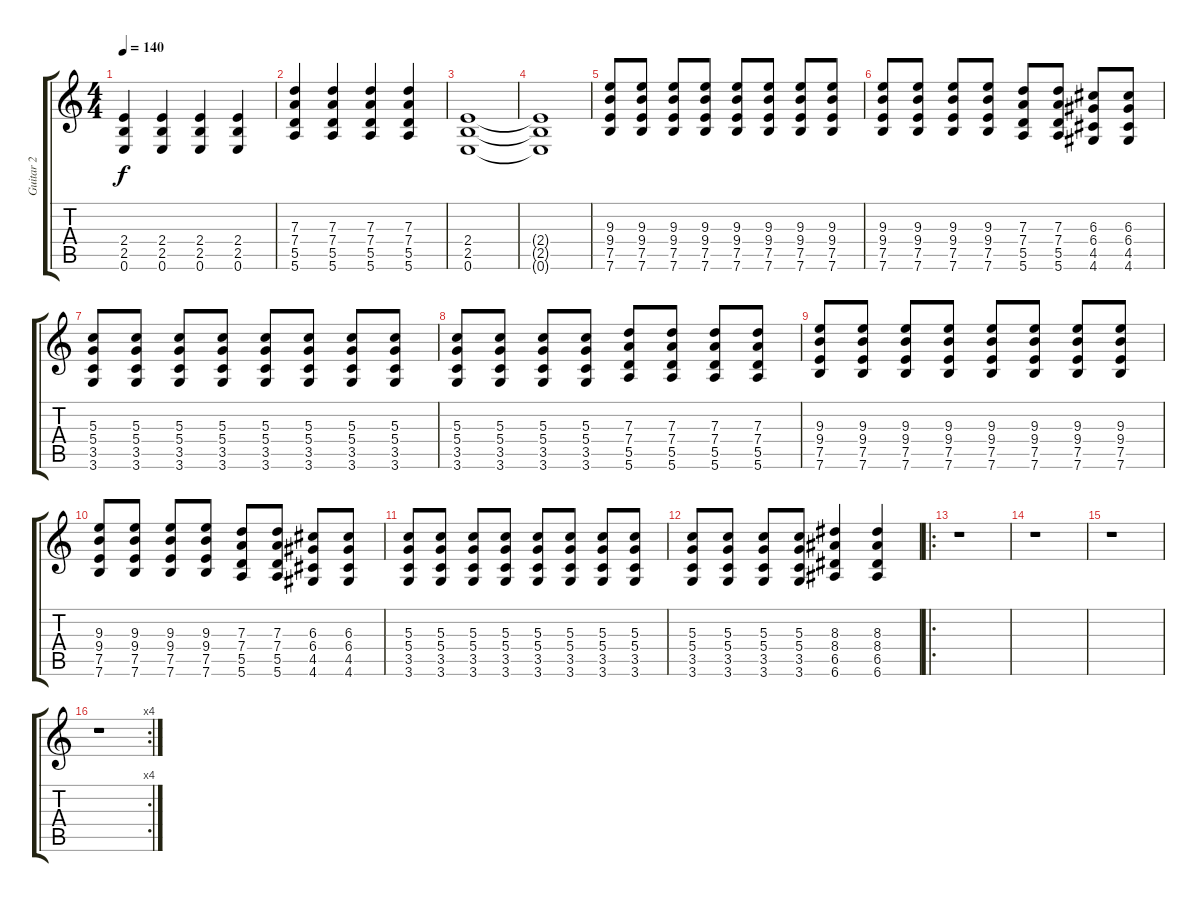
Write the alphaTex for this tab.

\track ("Guitar 2" "Guitar 2") {instrument overdrivenguitar}
\staff {score tabs}
\tuning (E4 B3 G3 D3 A2 E2) {hide}
\ts (4 4)
\tempo 140
\clef g2
\ks c
(2.4 2.5 0.6).4{dy f} (2.4 2.5 0.6).4 (2.4 2.5 0.6).4 (2.4 2.5 0.6).4 |
(7.3 7.4 5.5 5.6).4 (7.3 7.4 5.5 5.6).4 (7.3 7.4 5.5 5.6).4 (7.3 7.4 5.5 5.6).4 |
(2.4 2.5 0.6).1 |
(2.4{t} 2.5{t} 0.6{t}).1 |
(9.3 9.4 7.5 7.6).8 (9.3 9.4 7.5 7.6).8 (9.3 9.4 7.5 7.6).8 (9.3 9.4 7.5 7.6).8 (9.3 9.4 7.5 7.6).8 (9.3 9.4 7.5 7.6).8 (9.3 9.4 7.5 7.6).8 (9.3 9.4 7.5 7.6).8 |
(9.3 9.4 7.5 7.6).8 (9.3 9.4 7.5 7.6).8 (9.3 9.4 7.5 7.6).8 (9.3 9.4 7.5 7.6).8 (7.3 7.4 5.5 5.6).8 (7.3 7.4 5.5 5.6).8 (6.3 6.4 4.5 4.6).8 (6.3 6.4 4.5 4.6).8 |
(5.3 5.4 3.5 3.6).8 (5.3 5.4 3.5 3.6).8 (5.3 5.4 3.5 3.6).8 (5.3 5.4 3.5 3.6).8 (5.3 5.4 3.5 3.6).8 (5.3 5.4 3.5 3.6).8 (5.3 5.4 3.5 3.6).8 (5.3 5.4 3.5 3.6).8 |
(5.3 5.4 3.5 3.6).8 (5.3 5.4 3.5 3.6).8 (5.3 5.4 3.5 3.6).8 (5.3 5.4 3.5 3.6).8 (7.3 7.4 5.5 5.6).8 (7.3 7.4 5.5 5.6).8 (7.3 7.4 5.5 5.6).8 (7.3 7.4 5.5 5.6).8 |
(9.3 9.4 7.5 7.6).8 (9.3 9.4 7.5 7.6).8 (9.3 9.4 7.5 7.6).8 (9.3 9.4 7.5 7.6).8 (9.3 9.4 7.5 7.6).8 (9.3 9.4 7.5 7.6).8 (9.3 9.4 7.5 7.6).8 (9.3 9.4 7.5 7.6).8 |
(9.3 9.4 7.5 7.6).8 (9.3 9.4 7.5 7.6).8 (9.3 9.4 7.5 7.6).8 (9.3 9.4 7.5 7.6).8 (7.3 7.4 5.5 5.6).8 (7.3 7.4 5.5 5.6).8 (6.3 6.4 4.5 4.6).8 (6.3 6.4 4.5 4.6).8 |
(5.3 5.4 3.5 3.6).8 (5.3 5.4 3.5 3.6).8 (5.3 5.4 3.5 3.6).8 (5.3 5.4 3.5 3.6).8 (5.3 5.4 3.5 3.6).8 (5.3 5.4 3.5 3.6).8 (5.3 5.4 3.5 3.6).8 (5.3 5.4 3.5 3.6).8 |
(5.3 5.4 3.5 3.6).8 (5.3 5.4 3.5 3.6).8 (5.3 5.4 3.5 3.6).8 (5.3 5.4 3.5 3.6).8 (8.3 8.4 6.5 6.6).4 (8.3 8.4 6.5 6.6).4 |
\ro
r.1 |
r.1 |
r.1 |
\rc 4
r.1
